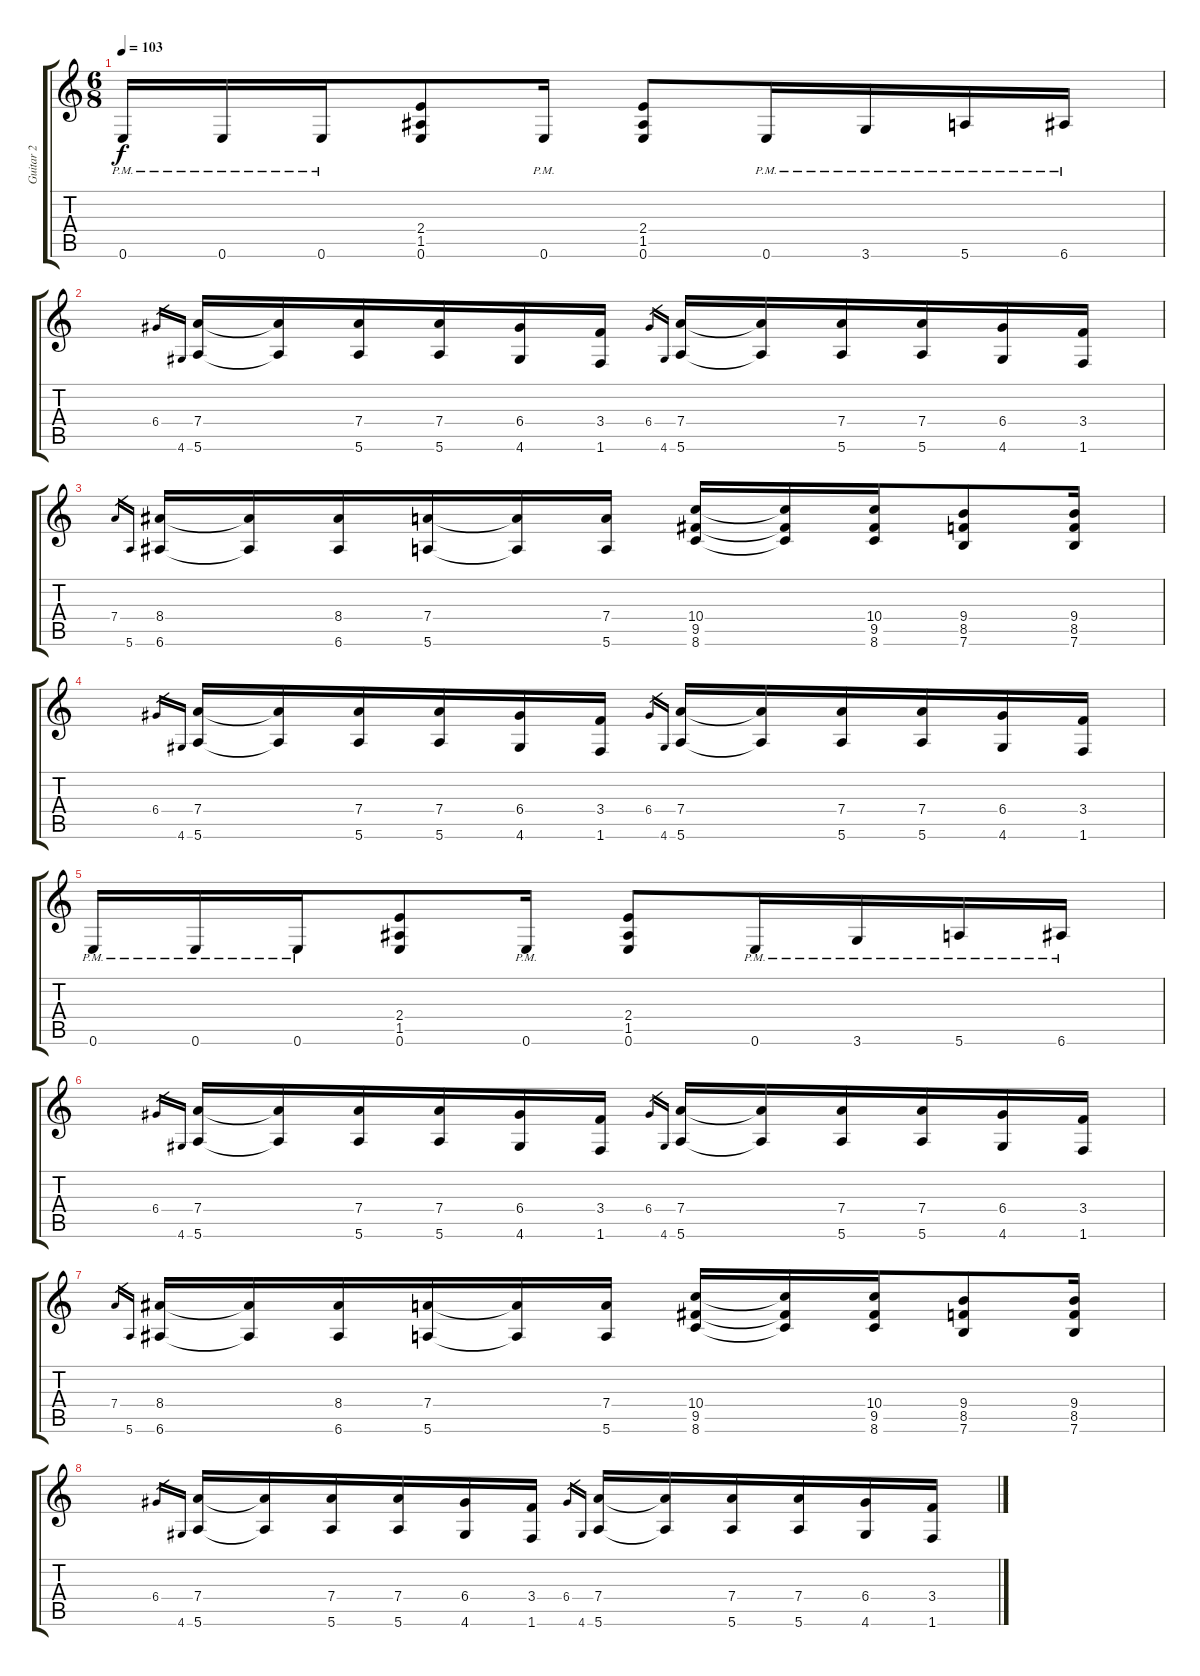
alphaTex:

\track ("Guitar 2" "Guitar 2") {instrument distortionguitar}
\staff {score tabs}
\tuning (E4 B3 G3 D3 A2 E2) {hide}
\ts (6 8)
\tempo 103
\clef g2
\ks c
0.6{pm}.16{dy f} 0.6{pm}.16 0.6{pm}.16 (2.4 1.5 0.6).8 0.6{pm}.16 (2.4 1.5 0.6).8 0.6{pm}.16 3.6{pm}.16 5.6{pm}.16 6.6{pm}.16 |
6.4.16{gr} 4.6.16{gr} (7.4 5.6).16 (7.4{t} 5.6{t}).16 (7.4 5.6).16 (7.4 5.6).16 (6.4 4.6).16 (3.4 1.6).16 6.4.16{gr} 4.6.16{gr} (7.4 5.6).16 (7.4{t} 5.6{t}).16 (7.4 5.6).16 (7.4 5.6).16 (6.4 4.6).16 (3.4 1.6).16 |
7.4.16{gr} 5.6.16{gr} (8.4 6.6).16 (8.4{t} 6.6{t}).16 (8.4 6.6).16 (7.4 5.6).16 (7.4{t} 5.6{t}).16 (7.4 5.6).16 (10.4 9.5 8.6).16 (10.4{t} 9.5{t} 8.6{t}).16 (10.4 9.5 8.6).16 (9.4 8.5 7.6).8 (9.4 8.5 7.6).16 |
6.4.16{gr} 4.6.16{gr} (7.4 5.6).16 (7.4{t} 5.6{t}).16 (7.4 5.6).16 (7.4 5.6).16 (6.4 4.6).16 (3.4 1.6).16 6.4.16{gr} 4.6.16{gr} (7.4 5.6).16 (7.4{t} 5.6{t}).16 (7.4 5.6).16 (7.4 5.6).16 (6.4 4.6).16 (3.4 1.6).16 |
0.6{pm}.16 0.6{pm}.16 0.6{pm}.16 (2.4 1.5 0.6).8 0.6{pm}.16 (2.4 1.5 0.6).8 0.6{pm}.16 3.6{pm}.16 5.6{pm}.16 6.6{pm}.16 |
6.4.16{gr} 4.6.16{gr} (7.4 5.6).16 (7.4{t} 5.6{t}).16 (7.4 5.6).16 (7.4 5.6).16 (6.4 4.6).16 (3.4 1.6).16 6.4.16{gr} 4.6.16{gr} (7.4 5.6).16 (7.4{t} 5.6{t}).16 (7.4 5.6).16 (7.4 5.6).16 (6.4 4.6).16 (3.4 1.6).16 |
7.4.16{gr} 5.6.16{gr} (8.4 6.6).16 (8.4{t} 6.6{t}).16 (8.4 6.6).16 (7.4 5.6).16 (7.4{t} 5.6{t}).16 (7.4 5.6).16 (10.4 9.5 8.6).16 (10.4{t} 9.5{t} 8.6{t}).16 (10.4 9.5 8.6).16 (9.4 8.5 7.6).8 (9.4 8.5 7.6).16 |
6.4.16{gr} 4.6.16{gr} (7.4 5.6).16 (7.4{t} 5.6{t}).16 (7.4 5.6).16 (7.4 5.6).16 (6.4 4.6).16 (3.4 1.6).16 6.4.16{gr} 4.6.16{gr} (7.4 5.6).16 (7.4{t} 5.6{t}).16 (7.4 5.6).16 (7.4 5.6).16 (6.4 4.6).16 (3.4 1.6).16
